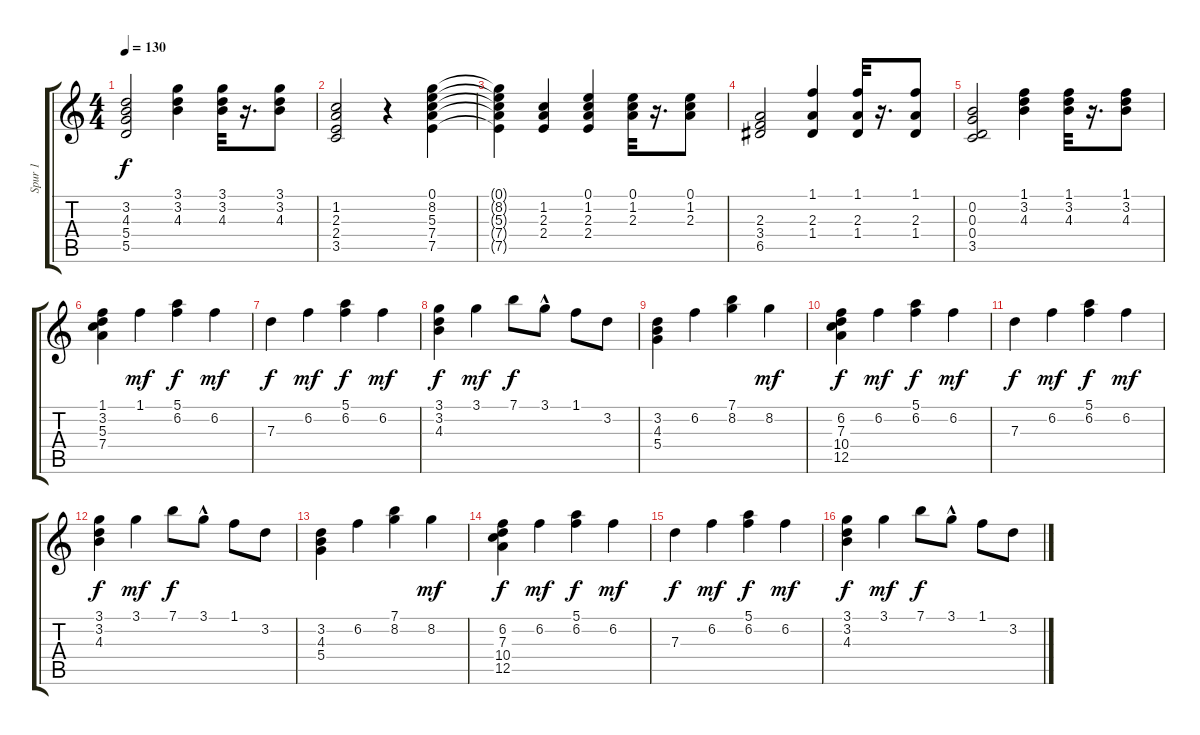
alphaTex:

\track ("Spur 1" "Spur 1") {instrument acousticguitarnylon}
\staff {score tabs}
\tuning (E4 B3 G3 D3 A2 E2) {hide}
\ts (4 4)
\tempo 130
\clef g2
\ks c
(3.2 4.3 5.4 5.5).2{dy f} (3.1 3.2 4.3).4 (3.1 3.2 4.3).32 r.16{d} (3.1 3.2 4.3).8 |
(1.2 2.3 2.4 3.5).2 r.4 (0.1 8.2 5.3 7.4 7.5).4 |
(0.1{t} 8.2{t} 5.3{t} 7.4{t} 7.5{t}).4 (1.2 2.3 2.4).4 (0.1 1.2 2.3 2.4).4 (0.1 1.2 2.3).32 r.16{d} (0.1 1.2 2.3).8 |
(2.3 3.4 6.5).2 (1.1 2.3 1.4).4 (1.1 2.3 1.4).32 r.16{d} (1.1 2.3 1.4).8 |
(0.2 0.3 0.4 3.5).2 (1.1 3.2 4.3).4 (1.1 3.2 4.3).32 r.16{d} (1.1 3.2 4.3).8 |
(1.1 3.2 5.3 7.4).4 1.1.4{dy mf} (5.1 6.2).4{dy f} 6.2.4{dy mf} |
7.3.4{dy f} 6.2.4{dy mf} (5.1 6.2).4{dy f} 6.2.4{dy mf} |
(3.1 3.2 4.3).4{dy f} 3.1.4{dy mf} 7.1.8{dy f} 3.1{hac}.8 1.1.8 3.2.8 |
(3.2 4.3 5.4).4 6.2.4 (7.1 8.2).4 8.2.4{dy mf} |
(6.2 7.3 10.4 12.5).4{dy f} 6.2.4{dy mf} (5.1 6.2).4{dy f} 6.2.4{dy mf} |
7.3.4{dy f} 6.2.4{dy mf} (5.1 6.2).4{dy f} 6.2.4{dy mf} |
(3.1 3.2 4.3).4{dy f} 3.1.4{dy mf} 7.1.8{dy f} 3.1{hac}.8 1.1.8 3.2.8 |
(3.2 4.3 5.4).4 6.2.4 (7.1 8.2).4 8.2.4{dy mf} |
(6.2 7.3 10.4 12.5).4{dy f} 6.2.4{dy mf} (5.1 6.2).4{dy f} 6.2.4{dy mf} |
7.3.4{dy f} 6.2.4{dy mf} (5.1 6.2).4{dy f} 6.2.4{dy mf} |
(3.1 3.2 4.3).4{dy f} 3.1.4{dy mf} 7.1.8{dy f} 3.1{hac}.8 1.1.8 3.2.8
